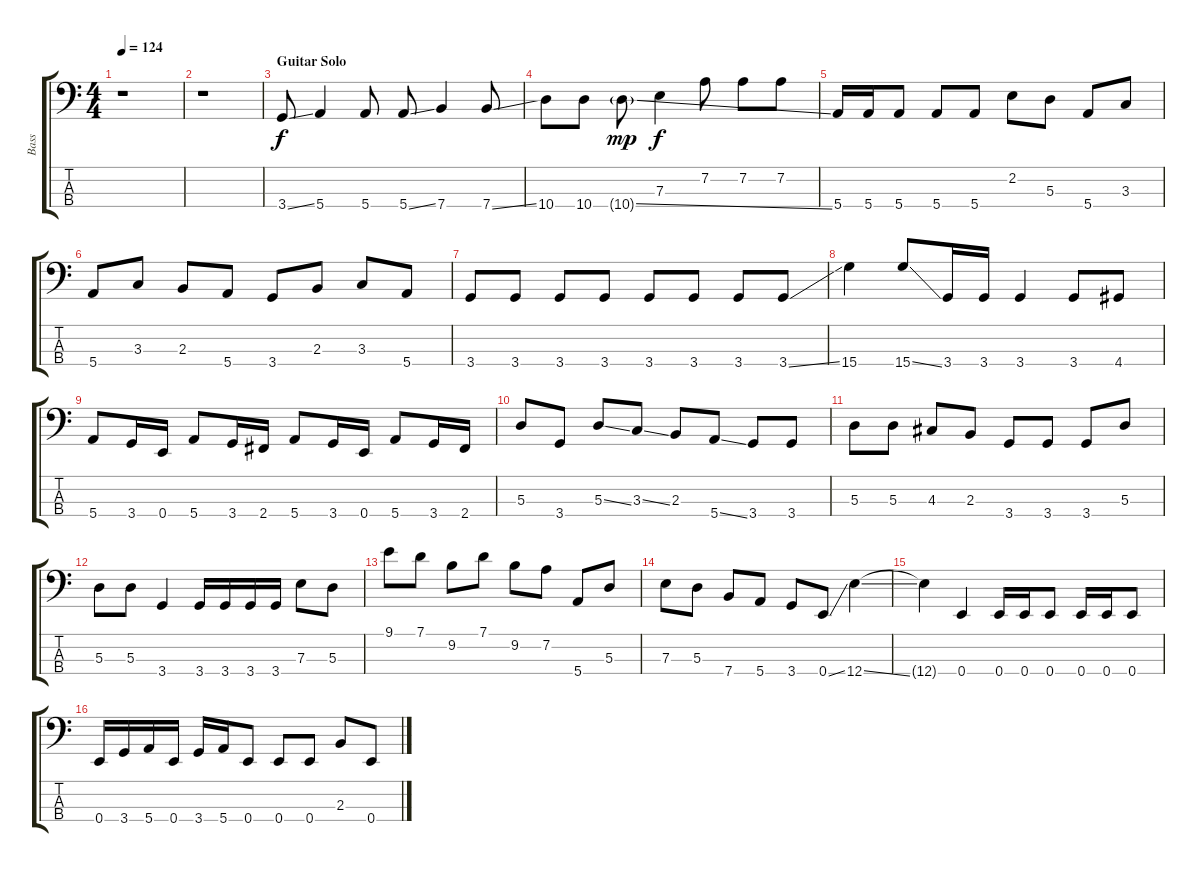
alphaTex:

\track ("Bass" "Bass") {instrument electricbassfinger}
\staff {score tabs}
\tuning (G2 D2 A1 E1) {hide}
\ts (4 4)
\tempo 124
\clef f4
\ks c
r.1{dy f} |
r.1 |
\section ("" "Guitar Solo")
3.4{ss}.8 5.4.4 5.4.8 5.4{ss}.8 7.4.4 7.4{ss}.8 |
10.4.8 10.4.8 10.4{ss g}.8{dy mp} 7.3.4{dy f} 7.2.8 7.2.8 7.2.8 |
5.4.16 5.4.16 5.4.8 5.4.8 5.4.8 2.2.8 5.3.8 5.4.8 3.3.8 |
5.4.8 3.3.8 2.3.8 5.4.8 3.4.8 2.3.8 3.3.8 5.4.8 |
3.4.8 3.4.8 3.4.8 3.4.8 3.4.8 3.4.8 3.4.8 3.4{ss}.8 |
15.4.4 15.4{ss}.8 3.4.16 3.4.16 3.4.4 3.4.8 4.4.8 |
5.4.8 3.4.16 0.4.16 5.4.8 3.4.16 2.4.16 5.4.8 3.4.16 0.4.16 5.4.8 3.4.16 2.4.16 |
5.3.8 3.4.8 5.3{ss}.8 3.3{ss}.8 2.3.8 5.4{ss}.8 3.4.8 3.4.8 |
5.3.8 5.3.8 4.3.8 2.3.8 3.4.8 3.4.8 3.4.8 5.3.8 |
5.3.8 5.3.8 3.4.4 3.4.16 3.4.16 3.4.16 3.4.16 7.3.8 5.3.8 |
9.1.8 7.1.8 9.2.8 7.1.8 9.2.8 7.2.8 5.4.8 5.3.8 |
7.3.8 5.3.8 7.4.8 5.4.8 3.4.8 0.4{ss}.8 12.4{ss}.4 |
12.4{t}.4 0.4.4 0.4.16 0.4.16 0.4.8 0.4.16 0.4.16 0.4.8 |
0.4.16 3.4.16 5.4.16 0.4.16 3.4.16 5.4.16 0.4.8 0.4.8 0.4.8 2.3.8 0.4.8
